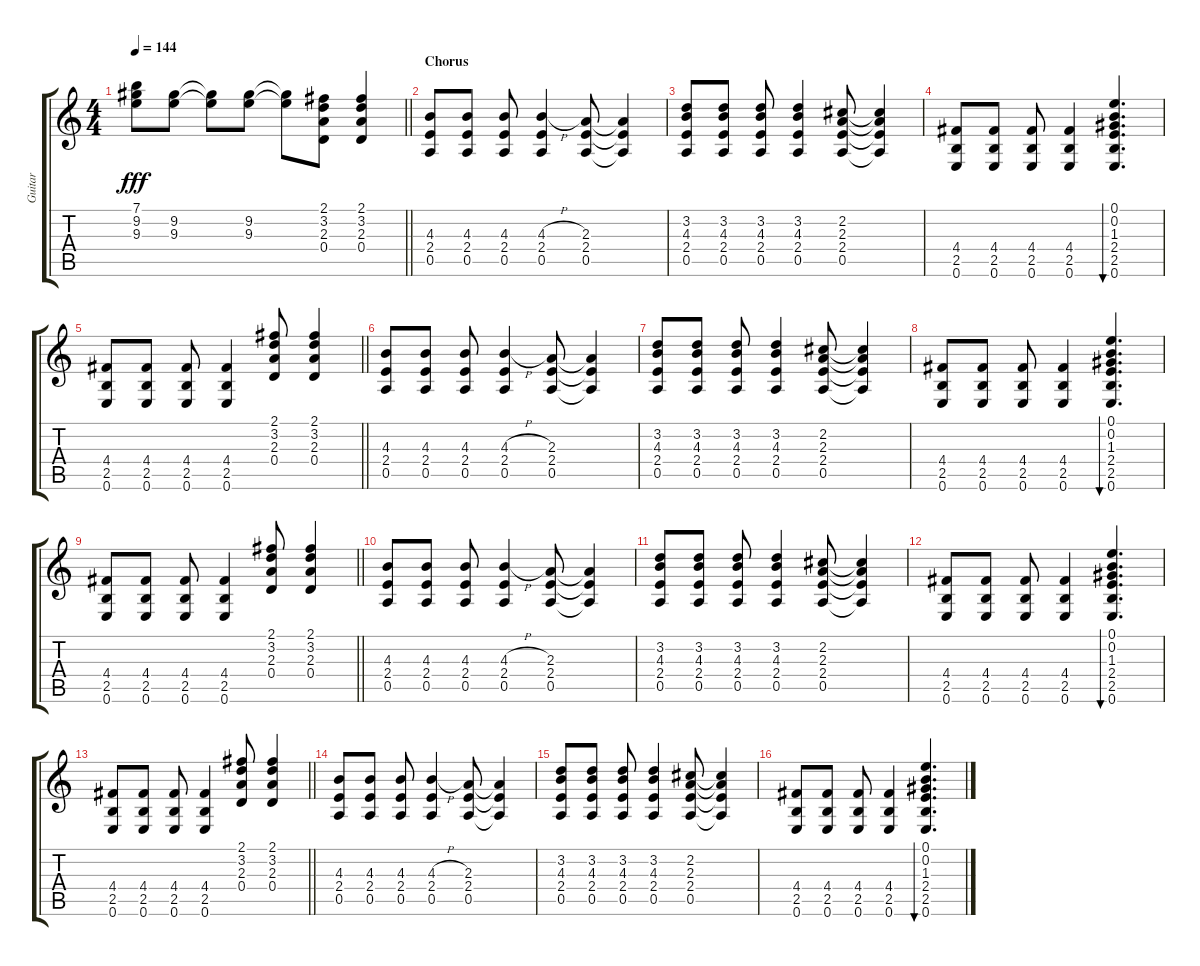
\track ("Guitar" "Guitar") {instrument electricguitarclean}
\staff {score tabs}
\tuning (E4 B3 G3 D3 A2 E2) {hide}
\ts (4 4)
\tempo 144
\clef g2
\barLineRight lightlight
\ks c
(7.1 9.2 9.3).8{dy fff} (9.2 9.3).8 (9.2{t} 9.3{t}).8 (9.2 9.3).8 (9.2{t} 9.3{t}).8 (2.1 3.2 2.3 0.4).8 (2.1 3.2 2.3 0.4).4 |
\section ("" "Chorus")
(4.3 2.4 0.5).8{instrument electricguitarclean} (4.3 2.4 0.5).8 (4.3 2.4 0.5).8 (4.3{h} 2.4 0.5).4 (2.3 2.4 0.5).8 (2.3{t} 2.4{t} 0.5{t}).4 |
(3.2 4.3 2.4 0.5).8 (3.2 4.3 2.4 0.5).8 (3.2 4.3 2.4 0.5).8 (3.2 4.3 2.4 0.5).4 (2.2 2.3 2.4 0.5).8 (2.2{t} 2.3{t} 2.4{t} 0.5{t}).4 |
(4.4 2.5 0.6).8 (4.4 2.5 0.6).8 (4.4 2.5 0.6).8 (4.4 2.5 0.6).4 (0.1 0.2 1.3 2.4 2.5 0.6).4{d bu 30} |
\barLineRight lightlight
(4.4 2.5 0.6).8 (4.4 2.5 0.6).8 (4.4 2.5 0.6).8 (4.4 2.5 0.6).4 (2.1 3.2 2.3 0.4).8 (2.1 3.2 2.3 0.4).4 |
(4.3 2.4 0.5).8 (4.3 2.4 0.5).8 (4.3 2.4 0.5).8 (4.3{h} 2.4 0.5).4 (2.3 2.4 0.5).8 (2.3{t} 2.4{t} 0.5{t}).4 |
(3.2 4.3 2.4 0.5).8 (3.2 4.3 2.4 0.5).8 (3.2 4.3 2.4 0.5).8 (3.2 4.3 2.4 0.5).4 (2.2 2.3 2.4 0.5).8 (2.2{t} 2.3{t} 2.4{t} 0.5{t}).4 |
(4.4 2.5 0.6).8 (4.4 2.5 0.6).8 (4.4 2.5 0.6).8 (4.4 2.5 0.6).4 (0.1 0.2 1.3 2.4 2.5 0.6).4{d bu 30} |
\barLineRight lightlight
(4.4 2.5 0.6).8 (4.4 2.5 0.6).8 (4.4 2.5 0.6).8 (4.4 2.5 0.6).4 (2.1 3.2 2.3 0.4).8 (2.1 3.2 2.3 0.4).4 |
(4.3 2.4 0.5).8 (4.3 2.4 0.5).8 (4.3 2.4 0.5).8 (4.3{h} 2.4 0.5).4 (2.3 2.4 0.5).8 (2.3{t} 2.4{t} 0.5{t}).4 |
(3.2 4.3 2.4 0.5).8 (3.2 4.3 2.4 0.5).8 (3.2 4.3 2.4 0.5).8 (3.2 4.3 2.4 0.5).4 (2.2 2.3 2.4 0.5).8 (2.2{t} 2.3{t} 2.4{t} 0.5{t}).4 |
(4.4 2.5 0.6).8 (4.4 2.5 0.6).8 (4.4 2.5 0.6).8 (4.4 2.5 0.6).4 (0.1 0.2 1.3 2.4 2.5 0.6).4{d bu 30} |
\barLineRight lightlight
(4.4 2.5 0.6).8 (4.4 2.5 0.6).8 (4.4 2.5 0.6).8 (4.4 2.5 0.6).4 (2.1 3.2 2.3 0.4).8 (2.1 3.2 2.3 0.4).4 |
(4.3 2.4 0.5).8 (4.3 2.4 0.5).8 (4.3 2.4 0.5).8 (4.3{h} 2.4 0.5).4 (2.3 2.4 0.5).8 (2.3{t} 2.4{t} 0.5{t}).4 |
(3.2 4.3 2.4 0.5).8 (3.2 4.3 2.4 0.5).8 (3.2 4.3 2.4 0.5).8 (3.2 4.3 2.4 0.5).4 (2.2 2.3 2.4 0.5).8 (2.2{t} 2.3{t} 2.4{t} 0.5{t}).4 |
(4.4 2.5 0.6).8 (4.4 2.5 0.6).8 (4.4 2.5 0.6).8 (4.4 2.5 0.6).4 (0.1 0.2 1.3 2.4 2.5 0.6).4{d bu 30}
